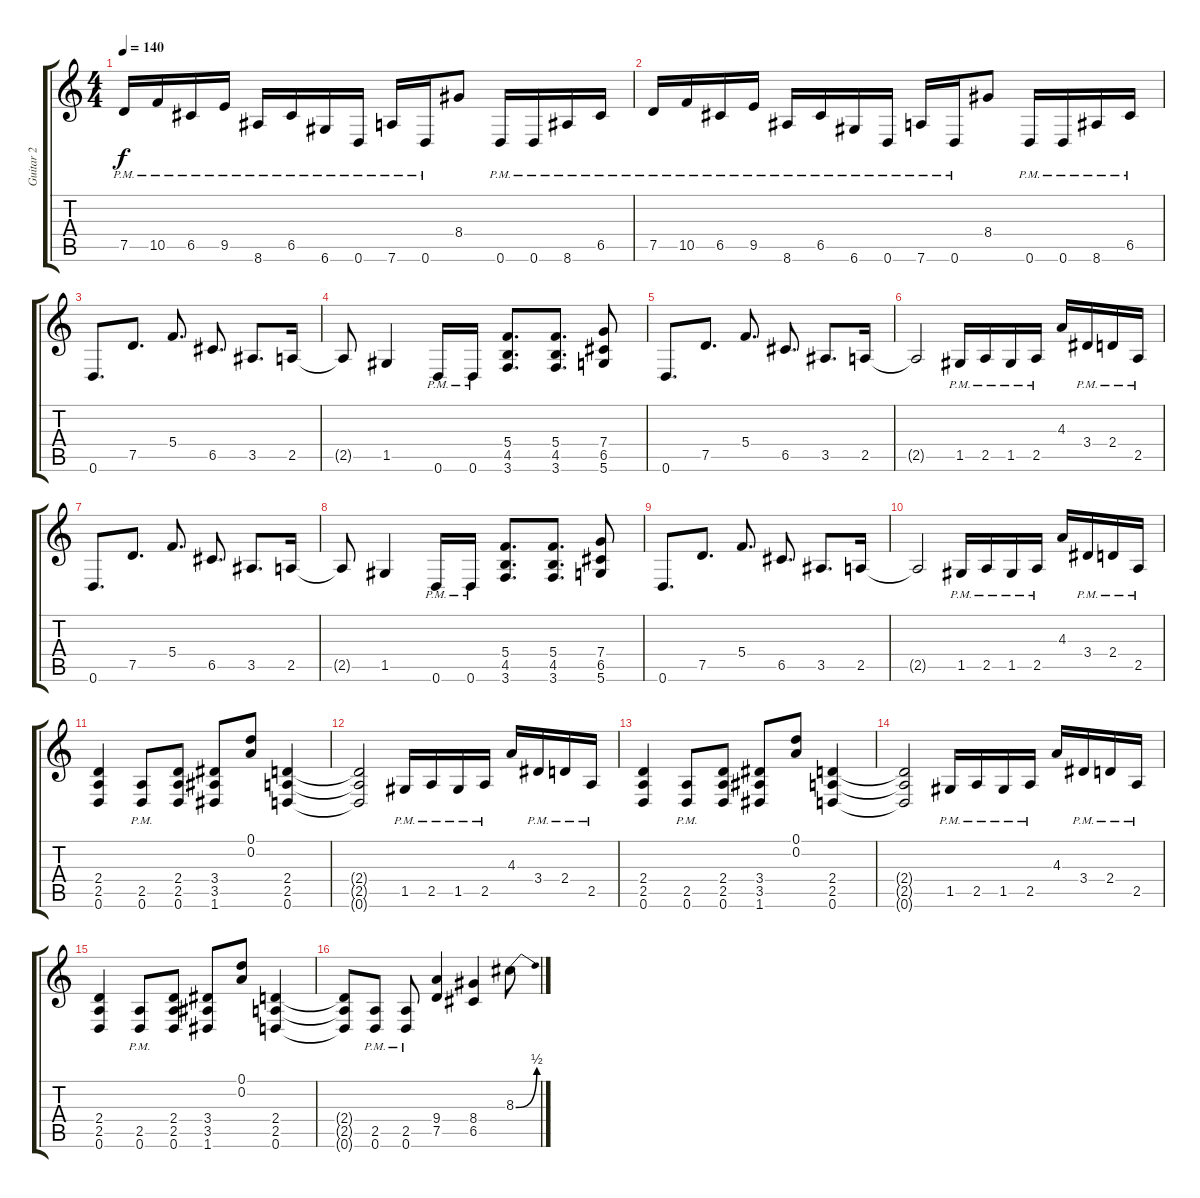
\track ("Guitar 2" "Guitar 2") {instrument distortionguitar}
\staff {score tabs}
\tuning (D4 A3 F3 C3 G2 D2) {hide}
\ts (4 4)
\tempo 140
\clef g2
\ks c
7.5{pm}.16{dy f} 10.5{pm}.16 6.5{pm}.16 9.5{pm}.16 8.6{pm}.16 6.5{pm}.16 6.6{pm}.16 0.6{pm}.16 7.6{pm}.16 0.6{pm}.16 8.4.8 0.6{pm}.16 0.6{pm}.16 8.6{pm}.16 6.5{pm}.16 |
7.5{pm}.16 10.5{pm}.16 6.5{pm}.16 9.5{pm}.16 8.6{pm}.16 6.5{pm}.16 6.6{pm}.16 0.6{pm}.16 7.6{pm}.16 0.6{pm}.16 8.4.8 0.6{pm}.16 0.6{pm}.16 8.6{pm}.16 6.5{pm}.16 |
0.6.8{d} 7.5.8{d} 5.4.8{d} 6.5.8{d} 3.5.8{d} 2.5.16 |
2.5{t}.8 1.5.4 0.6{pm}.16 0.6{pm}.16 (5.4 4.5 3.6).8{d} (5.4 4.5 3.6).8{d} (7.4 6.5 5.6).8 |
0.6.8{d} 7.5.8{d} 5.4.8{d} 6.5.8{d} 3.5.8{d} 2.5.16 |
2.5{t}.2 1.5{pm}.16 2.5{pm}.16 1.5{pm}.16 2.5{pm}.16 4.3.16 3.4{pm}.16 2.4{pm}.16 2.5{pm}.16 |
0.6.8{d} 7.5.8{d} 5.4.8{d} 6.5.8{d} 3.5.8{d} 2.5.16 |
2.5{t}.8 1.5.4 0.6{pm}.16 0.6{pm}.16 (5.4 4.5 3.6).8{d} (5.4 4.5 3.6).8{d} (7.4 6.5 5.6).8 |
0.6.8{d} 7.5.8{d} 5.4.8{d} 6.5.8{d} 3.5.8{d} 2.5.16 |
2.5{t}.2 1.5{pm}.16 2.5{pm}.16 1.5{pm}.16 2.5{pm}.16 4.3.16 3.4{pm}.16 2.4{pm}.16 2.5{pm}.16 |
(2.4 2.5 0.6).4 (2.5{pm} 0.6{pm}).8 (2.4 2.5 0.6).8 (3.4 3.5 1.6).8 (0.1 0.2).8 (2.4 2.5 0.6).4 |
(2.4{t} 2.5{t} 0.6{t}).2 1.5{pm}.16 2.5{pm}.16 1.5{pm}.16 2.5{pm}.16 4.3.16 3.4{pm}.16 2.4{pm}.16 2.5{pm}.16 |
(2.4 2.5 0.6).4 (2.5{pm} 0.6{pm}).8 (2.4 2.5 0.6).8 (3.4 3.5 1.6).8 (0.1 0.2).8 (2.4 2.5 0.6).4 |
(2.4{t} 2.5{t} 0.6{t}).2 1.5{pm}.16 2.5{pm}.16 1.5{pm}.16 2.5{pm}.16 4.3.16 3.4{pm}.16 2.4{pm}.16 2.5{pm}.16 |
(2.4 2.5 0.6).4 (2.5{pm} 0.6{pm}).8 (2.4 2.5 0.6).8 (3.4 3.5 1.6).8 (0.1 0.2).8 (2.4 2.5 0.6).4 |
(2.4{t} 2.5{t} 0.6{t}).8 (2.5{pm} 0.6{pm}).8 (2.5{pm} 0.6{pm}).8 (9.4 7.5).4 (8.4 6.5).4 8.3{be (bend 0 0 60 2)}.8
